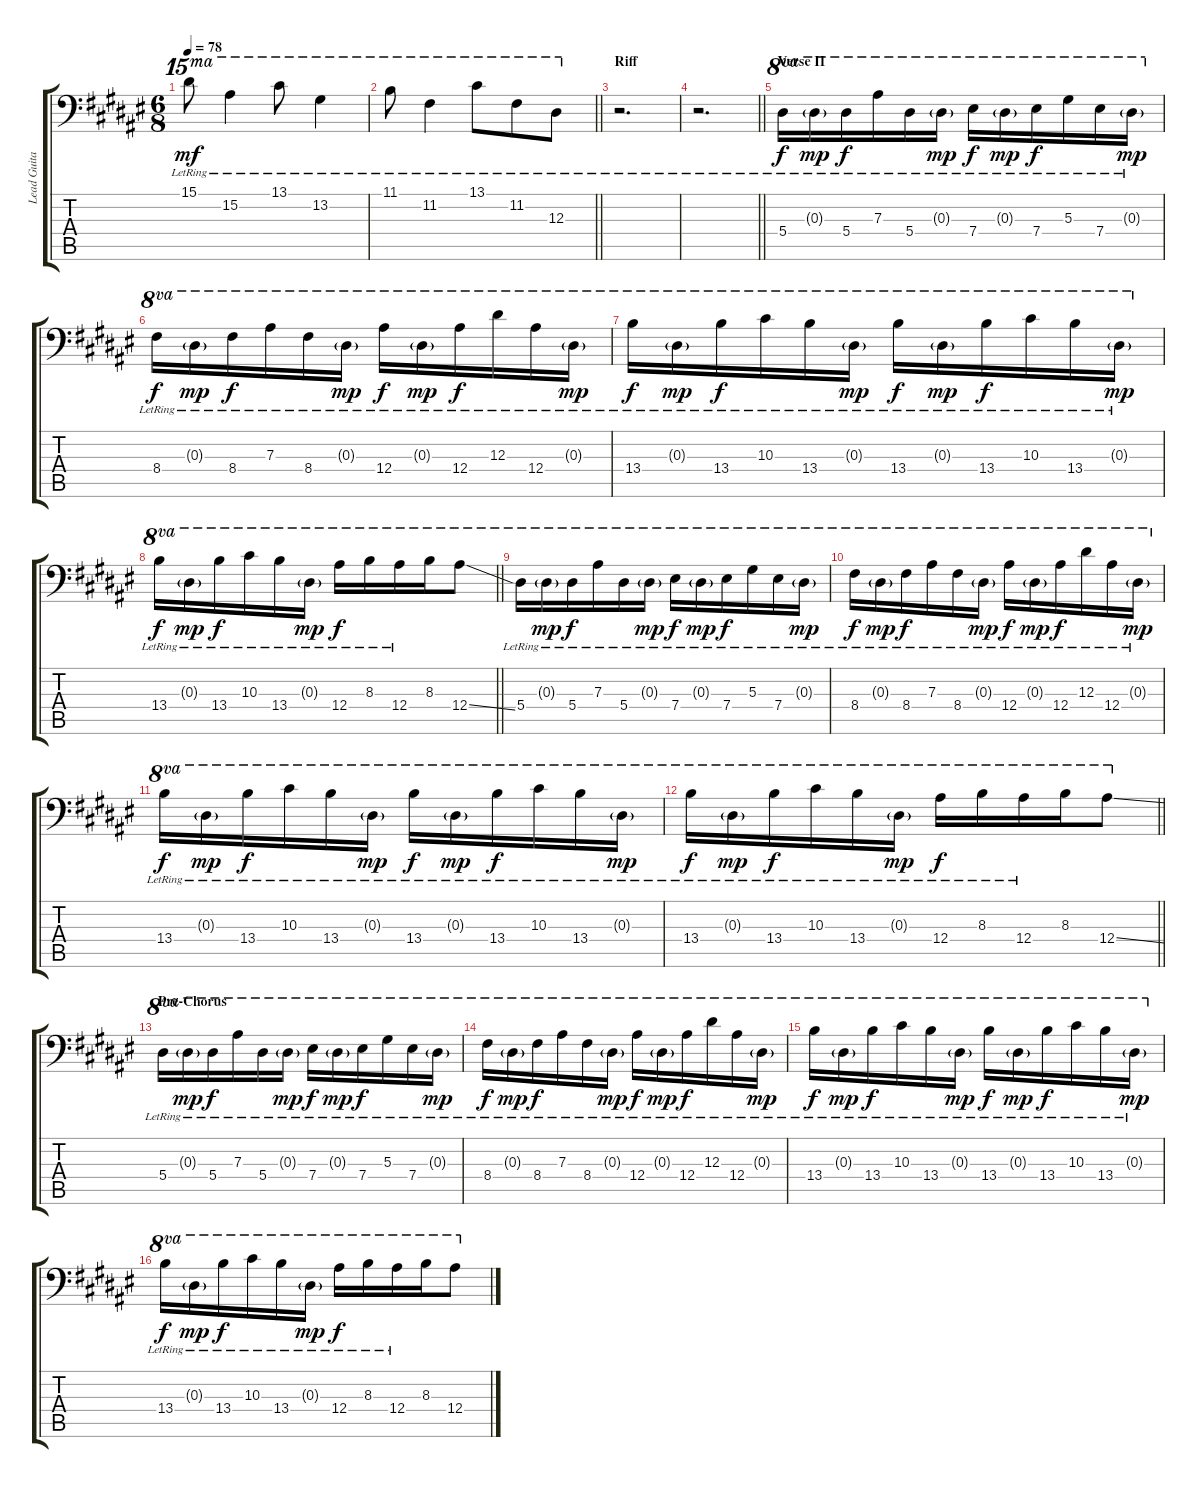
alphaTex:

\track ("Lead Guitar" "Lead Guita") {instrument distortionguitar}
\staff {score tabs}
\tuning (C4 G3 Eb3 Bb2 F2 Bb1) {hide}
\ts (6 8)
\tempo 78
\clef f4
\ks d#minor
15.1{lr}.8{ot 15ma dy mf} 15.2{lr}.4{ot 15ma} 13.1{lr}.8{ot 15ma} 13.2{lr}.4{ot 15ma} |
\barLineRight lightlight
11.1{lr}.8{ot 15ma} 11.2{lr}.4{ot 15ma} 13.1{lr}.8{ot 15ma} 11.2{lr}.8{ot 15ma} 12.3{lr}.8{ot 15ma} |
\section ("" "Riff")
r.2{d} |
\barLineRight lightlight
r.2{d} |
\section ("" "Verse II")
5.4{lr}.16{ot 8va dy f volume 10} 0.3{g lr}.16{ot 8va dy mp} 5.4{lr}.16{ot 8va dy f} 7.3{lr}.16{ot 8va} 5.4{lr}.16{ot 8va} 0.3{g lr}.16{ot 8va dy mp} 7.4{lr}.16{ot 8va dy f} 0.3{g lr}.16{ot 8va dy mp} 7.4{lr}.16{ot 8va dy f} 5.3{lr}.16{ot 8va} 7.4{lr}.16{ot 8va} 0.3{g lr}.16{ot 8va dy mp} |
8.4{lr}.16{ot 8va dy f} 0.3{g lr}.16{ot 8va dy mp} 8.4{lr}.16{ot 8va dy f} 7.3{lr}.16{ot 8va} 8.4{lr}.16{ot 8va} 0.3{g lr}.16{ot 8va dy mp} 12.4{lr}.16{ot 8va dy f} 0.3{g lr}.16{ot 8va dy mp} 12.4{lr}.16{ot 8va dy f} 12.3{lr}.16{ot 8va} 12.4{lr}.16{ot 8va} 0.3{g lr}.16{ot 8va dy mp} |
13.4{lr}.16{ot 8va dy f} 0.3{g lr}.16{ot 8va dy mp} 13.4{lr}.16{ot 8va dy f} 10.3{lr}.16{ot 8va} 13.4{lr}.16{ot 8va} 0.3{g lr}.16{ot 8va dy mp} 13.4{lr}.16{ot 8va dy f} 0.3{g lr}.16{ot 8va dy mp} 13.4{lr}.16{ot 8va dy f} 10.3{lr}.16{ot 8va} 13.4{lr}.16{ot 8va} 0.3{g lr}.16{ot 8va dy mp} |
\barLineRight lightlight
13.4{lr}.16{ot 8va dy f} 0.3{g lr}.16{ot 8va dy mp} 13.4{lr}.16{ot 8va dy f} 10.3{lr}.16{ot 8va} 13.4{lr}.16{ot 8va} 0.3{g lr}.16{ot 8va dy mp} 12.4{lr}.16{ot 8va dy f} 8.3{lr}.16{ot 8va} 12.4{lr}.16{ot 8va} 8.3.16{ot 8va} 12.4{ss}.8{ot 8va} |
5.4{lr}.16{ot 8va} 0.3{g lr}.16{ot 8va dy mp} 5.4{lr}.16{ot 8va dy f} 7.3{lr}.16{ot 8va} 5.4{lr}.16{ot 8va} 0.3{g lr}.16{ot 8va dy mp} 7.4{lr}.16{ot 8va dy f} 0.3{g lr}.16{ot 8va dy mp} 7.4{lr}.16{ot 8va dy f} 5.3{lr}.16{ot 8va} 7.4{lr}.16{ot 8va} 0.3{g lr}.16{ot 8va dy mp} |
8.4{lr}.16{ot 8va dy f} 0.3{g lr}.16{ot 8va dy mp} 8.4{lr}.16{ot 8va dy f} 7.3{lr}.16{ot 8va} 8.4{lr}.16{ot 8va} 0.3{g lr}.16{ot 8va dy mp} 12.4{lr}.16{ot 8va dy f} 0.3{g lr}.16{ot 8va dy mp} 12.4{lr}.16{ot 8va dy f} 12.3{lr}.16{ot 8va} 12.4{lr}.16{ot 8va} 0.3{g lr}.16{ot 8va dy mp} |
13.4{lr}.16{ot 8va dy f} 0.3{g lr}.16{ot 8va dy mp} 13.4{lr}.16{ot 8va dy f} 10.3{lr}.16{ot 8va} 13.4{lr}.16{ot 8va} 0.3{g lr}.16{ot 8va dy mp} 13.4{lr}.16{ot 8va dy f} 0.3{g lr}.16{ot 8va dy mp} 13.4{lr}.16{ot 8va dy f} 10.3{lr}.16{ot 8va} 13.4{lr}.16{ot 8va} 0.3{g lr}.16{ot 8va dy mp} |
\barLineRight lightlight
13.4{lr}.16{ot 8va dy f} 0.3{g lr}.16{ot 8va dy mp} 13.4{lr}.16{ot 8va dy f} 10.3{lr}.16{ot 8va} 13.4{lr}.16{ot 8va} 0.3{g lr}.16{ot 8va dy mp} 12.4{lr}.16{ot 8va dy f} 8.3{lr}.16{ot 8va} 12.4{lr}.16{ot 8va} 8.3.16{ot 8va} 12.4{ss}.8{ot 8va} |
\section ("" "Pre-Chorus")
5.4{lr}.16{ot 8va} 0.3{g lr}.16{ot 8va dy mp} 5.4{lr}.16{ot 8va dy f} 7.3{lr}.16{ot 8va} 5.4{lr}.16{ot 8va} 0.3{g lr}.16{ot 8va dy mp} 7.4{lr}.16{ot 8va dy f} 0.3{g lr}.16{ot 8va dy mp} 7.4{lr}.16{ot 8va dy f} 5.3{lr}.16{ot 8va} 7.4{lr}.16{ot 8va} 0.3{g lr}.16{ot 8va dy mp} |
8.4{lr}.16{ot 8va dy f} 0.3{g lr}.16{ot 8va dy mp} 8.4{lr}.16{ot 8va dy f} 7.3{lr}.16{ot 8va} 8.4{lr}.16{ot 8va} 0.3{g lr}.16{ot 8va dy mp} 12.4{lr}.16{ot 8va dy f} 0.3{g lr}.16{ot 8va dy mp} 12.4{lr}.16{ot 8va dy f} 12.3{lr}.16{ot 8va} 12.4{lr}.16{ot 8va} 0.3{g lr}.16{ot 8va dy mp} |
13.4{lr}.16{ot 8va dy f} 0.3{g lr}.16{ot 8va dy mp} 13.4{lr}.16{ot 8va dy f} 10.3{lr}.16{ot 8va} 13.4{lr}.16{ot 8va} 0.3{g lr}.16{ot 8va dy mp} 13.4{lr}.16{ot 8va dy f} 0.3{g lr}.16{ot 8va dy mp} 13.4{lr}.16{ot 8va dy f} 10.3{lr}.16{ot 8va} 13.4{lr}.16{ot 8va} 0.3{g lr}.16{ot 8va dy mp} |
13.4{lr}.16{ot 8va dy f} 0.3{g lr}.16{ot 8va dy mp} 13.4{lr}.16{ot 8va dy f} 10.3{lr}.16{ot 8va} 13.4{lr}.16{ot 8va} 0.3{g lr}.16{ot 8va dy mp} 12.4{lr}.16{ot 8va dy f} 8.3{lr}.16{ot 8va} 12.4{lr}.16{ot 8va} 8.3.16{ot 8va} 12.4{ss}.8{ot 8va}
